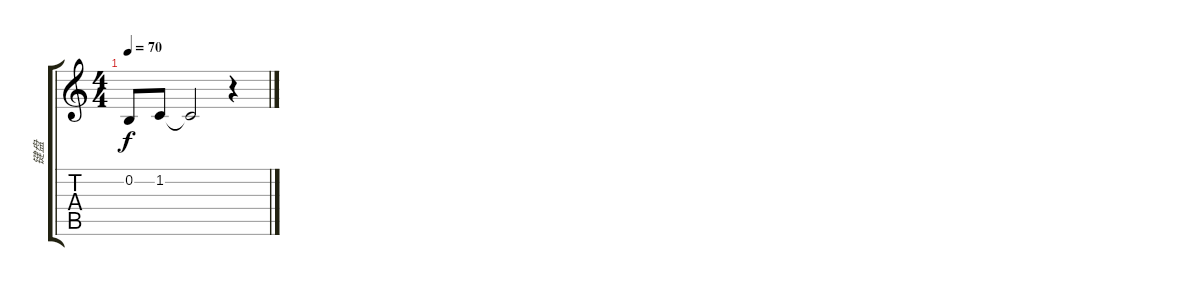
\track ("键盘" "键盘") {instrument electricpiano1}
\staff {score tabs}
\tuning (E4 B3 G3 D3 A2 E2) {hide}
\ts (4 4)
\tempo 70
\clef g2
\ks c
0.2.8{dy f} 1.2.8 1.2{t}.2 r.4
